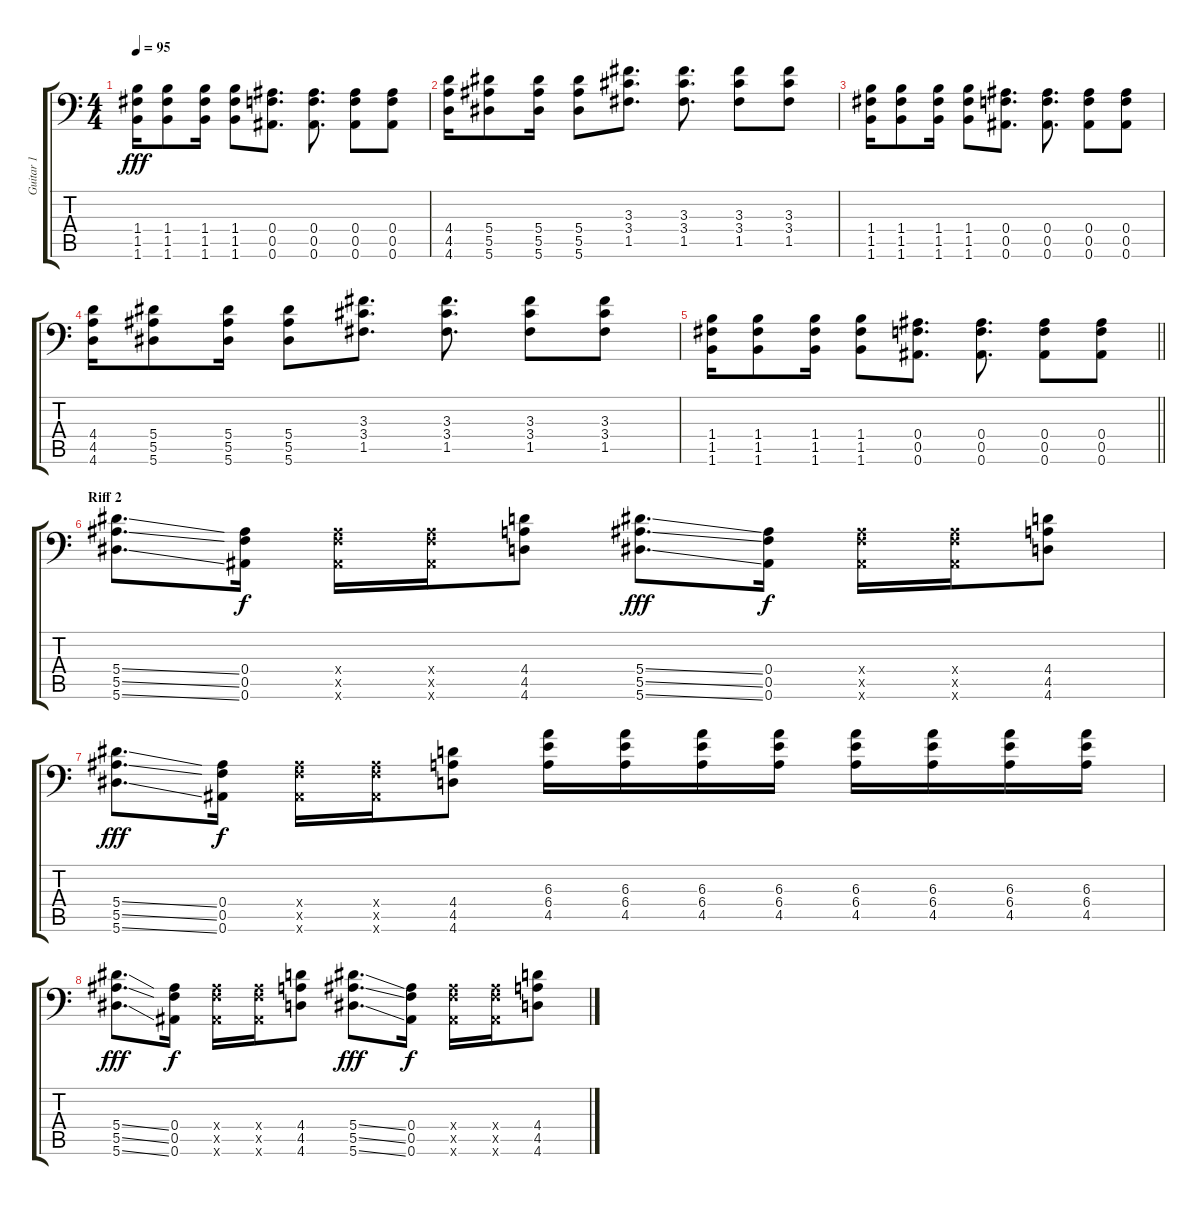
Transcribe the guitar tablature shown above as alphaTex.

\track ("Guitar 1" "Guitar 1") {instrument distortionguitar}
\staff {score tabs}
\tuning (C4 G3 Eb3 Bb2 F2 Bb1) {hide}
\ts (4 4)
\tempo 95
\clef f4
\ks c
(1.4 1.5 1.6).16{dy fff} (1.4 1.5 1.6).8 (1.4 1.5 1.6).16 (1.4 1.5 1.6).8 (0.4 0.5 0.6).8{d} (0.4 0.5 0.6).8{d} (0.4 0.5 0.6).8 (0.4 0.5 0.6).8 |
(4.4 4.5 4.6).16 (5.4 5.5 5.6).8 (5.4 5.5 5.6).16 (5.4 5.5 5.6).8 (3.3 3.4 1.5).8{d} (3.3 3.4 1.5).8{d} (3.3 3.4 1.5).8 (3.3 3.4 1.5).8 |
(1.4 1.5 1.6).16 (1.4 1.5 1.6).8 (1.4 1.5 1.6).16 (1.4 1.5 1.6).8 (0.4 0.5 0.6).8{d} (0.4 0.5 0.6).8{d} (0.4 0.5 0.6).8 (0.4 0.5 0.6).8 |
(4.4 4.5 4.6).16 (5.4 5.5 5.6).8 (5.4 5.5 5.6).16 (5.4 5.5 5.6).8 (3.3 3.4 1.5).8{d} (3.3 3.4 1.5).8{d} (3.3 3.4 1.5).8 (3.3 3.4 1.5).8 |
\barLineRight lightlight
(1.4 1.5 1.6).16 (1.4 1.5 1.6).8 (1.4 1.5 1.6).16 (1.4 1.5 1.6).8 (0.4 0.5 0.6).8{d} (0.4 0.5 0.6).8{d} (0.4 0.5 0.6).8 (0.4 0.5 0.6).8 |
\section ("" "Riff 2")
(5.4{ss} 5.5{ss} 5.6{ss}).8{d} (0.4 0.5 0.6).16{dy f} (0.4{x} 0.5{x} 0.6{x}).16 (0.4{x} 0.5{x} 0.6{x}).16 (4.4 4.5 4.6).8 (5.4{ss} 5.5{ss} 5.6{ss}).8{d dy fff} (0.4 0.5 0.6).16{dy f} (0.4{x} 0.5{x} 0.6{x}).16 (0.4{x} 0.5{x} 0.6{x}).16 (4.4 4.5 4.6).8 |
(5.4{ss} 5.5{ss} 5.6{ss}).8{d dy fff} (0.4 0.5 0.6).16{dy f} (0.4{x} 0.5{x} 0.6{x}).16 (0.4{x} 0.5{x} 0.6{x}).16 (4.4 4.5 4.6).8 (6.3 6.4 4.5).16 (6.3 6.4 4.5).16 (6.3 6.4 4.5).16 (6.3 6.4 4.5).16 (6.3 6.4 4.5).16 (6.3 6.4 4.5).16 (6.3 6.4 4.5).16 (6.3 6.4 4.5).16 |
(5.4{ss} 5.5{ss} 5.6{ss}).8{d dy fff} (0.4 0.5 0.6).16{dy f} (0.4{x} 0.5{x} 0.6{x}).16 (0.4{x} 0.5{x} 0.6{x}).16 (4.4 4.5 4.6).8 (5.4{ss} 5.5{ss} 5.6{ss}).8{d dy fff} (0.4 0.5 0.6).16{dy f} (0.4{x} 0.5{x} 0.6{x}).16 (0.4{x} 0.5{x} 0.6{x}).16 (4.4 4.5 4.6).8
